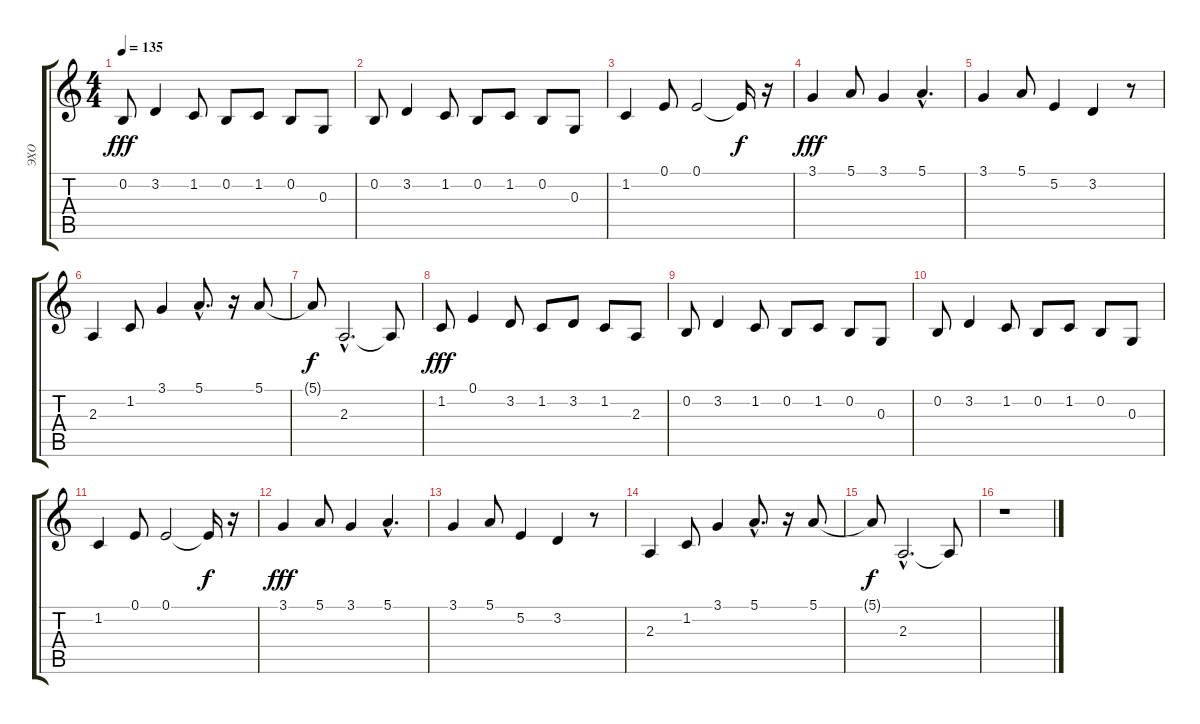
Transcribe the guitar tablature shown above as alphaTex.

\track ("ЭХО" "ЭХО") {instrument synthbrass1}
\staff {score tabs}
\tuning (E4 B3 G3 D3 A2 E2) {hide}
\ts (4 4)
\tempo 135
\clef g2
\ks c
0.2.8{dy fff} 3.2.4 1.2.8 0.2.8 1.2.8 0.2.8 0.3.8 |
0.2.8 3.2.4 1.2.8 0.2.8 1.2.8 0.2.8 0.3.8 |
1.2.4 0.1.8 0.1.2 0.1{t}.16{dy f} r.16 |
3.1.4{dy fff} 5.1.8 3.1.4 5.1{hac}.4{d} |
3.1.4 5.1.8 5.2.4 3.2.4 r.8 |
2.3.4 1.2.8 3.1.4 5.1{hac}.8{d} r.16 5.1.8 |
5.1{t}.8{dy f} 2.3{hac}.2{d} 2.3{t}.8 |
1.2.8{dy fff volume 10 instrument synthbrass2} 0.1.4 3.2.8 1.2.8 3.2.8 1.2.8 2.3.8 |
0.2.8 3.2.4 1.2.8 0.2.8 1.2.8 0.2.8 0.3.8 |
0.2.8 3.2.4 1.2.8 0.2.8 1.2.8 0.2.8 0.3.8 |
1.2.4 0.1.8 0.1.2 0.1{t}.16{dy f} r.16 |
3.1.4{dy fff} 5.1.8 3.1.4 5.1{hac}.4{d} |
3.1.4 5.1.8 5.2.4 3.2.4 r.8 |
2.3.4 1.2.8 3.1.4 5.1{hac}.8{d} r.16 5.1.8 |
5.1{t}.8{dy f} 2.3{hac}.2{d} 2.3{t}.8 |
r.1
